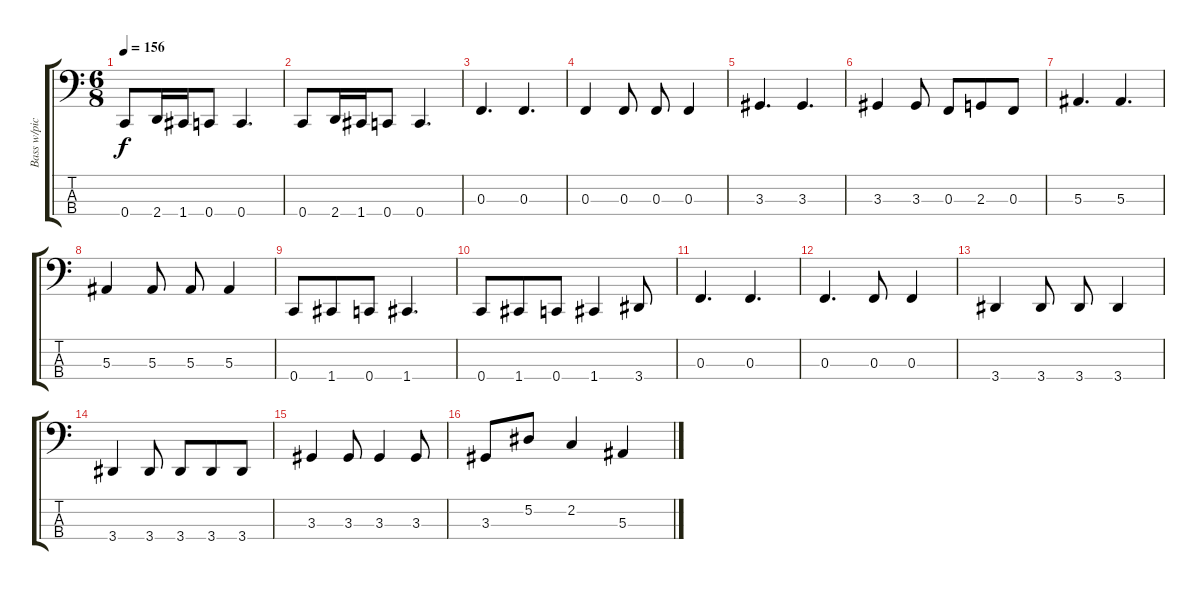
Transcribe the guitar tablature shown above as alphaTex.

\track ("Bass w/pick" "Bass w/pic") {instrument electricbasspick}
\staff {score tabs}
\tuning (Eb2 Bb1 F1 C1) {hide}
\ts (6 8)
\tempo 156
\clef f4
\ks c
0.4.8{dy f} 2.4.16 1.4.16 0.4.8 0.4.4{d} |
0.4.8 2.4.16 1.4.16 0.4.8 0.4.4{d} |
0.3.4{d} 0.3.4{d} |
0.3.4 0.3.8 0.3.8 0.3.4 |
3.3.4{d} 3.3.4{d} |
3.3.4 3.3.8 0.3.8 2.3.8 0.3.8 |
5.3.4{d} 5.3.4{d} |
5.3.4 5.3.8 5.3.8 5.3.4 |
0.4.8 1.4.8 0.4.8 1.4.4{d} |
0.4.8 1.4.8 0.4.8 1.4.4 3.4.8 |
0.3.4{d} 0.3.4{d} |
0.3.4{d} 0.3.8 0.3.4 |
3.4.4 3.4.8 3.4.8 3.4.4 |
3.4.4 3.4.8 3.4.8 3.4.8 3.4.8 |
3.3.4 3.3.8 3.3.4 3.3.8 |
3.3.8 5.2.8 2.2.4 5.3.4
